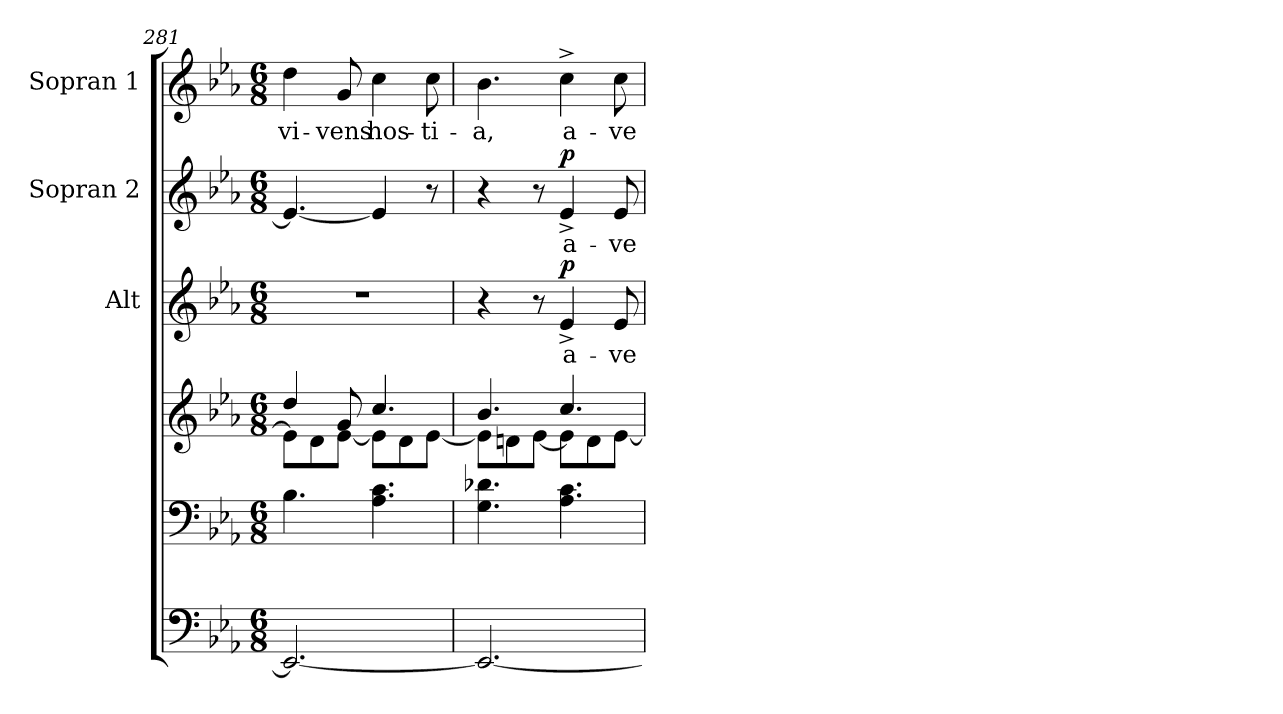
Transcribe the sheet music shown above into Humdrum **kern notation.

**kern	**kern	**kern	**kern	**text	**dynam	**kern	**text	**dynam	**kern	**text
*part5	*part4	*part4	*part3	*part3	*part3	*part2	*part2	*part2	*part1	*part1
*staff6	*staff5	*staff4	*staff3	*staff3	*staff3	*staff2	*staff2	*staff2	*staff1	*staff1
*	*	*	*I"Alt	*	*	*I"Sopran 2	*	*	*I"Sopran 1	*
*	*	*	*I'A.	*	*	*I'S. 2	*	*	*I'S. 1	*
*clefF4	*clefF4	*clefG2	*clefG2	*	*	*clefG2	*	*	*clefG2	*
*k[b-e-a-]	*k[b-e-a-]	*k[b-e-a-]	*k[b-e-a-]	*	*	*k[b-e-a-]	*	*	*k[b-e-a-]	*
*E-:	*E-:	*E-:	*E-:	*	*	*E-:	*	*	*E-:	*
*M6/8	*M6/8	*M6/8	*M6/8	*	*	*M6/8	*	*	*M6/8	*
=281	=281	=281	=281	=281	=281	=281	=281	=281	=281	=281
*	*	*^	*	*	*	*	*	*	*	*
!	!	!	!	!	!	!	!	!	!	!	!LO:LY:b
2.EE-/_	4.B-\	4dd/	8e-\L]	2.r	.	.	4.e-/_	.	.	4dd\	vi-
.	.	.	8d\	.	.	.	.	.	.	.	.
!	!	!	!	!	!	!	!	!	!	!	!LO:LY:b
.	.	8g/	[<8e-\J	.	.	.	.	.	.	8g/	-vens
!	!	!	!	!	!	!	!	!	!	!	!LO:LY:b
.	4.A-\ 4.c\	4.cc/	8e-\L]	.	.	.	4e-/]	.	.	4cc\	hos-
.	.	.	8d\	.	.	.	.	.	.	.	.
!	!	!	!	!	!	!	!	!	!	!	!LO:LY:b
.	.	.	[<8e-\J	.	.	.	8r	.	.	8cc\	-ti-
=282	=282	=282	=282	=282	=282	=282	=282	=282	=282	=282	=282
!	!	!	!	!	!	!	!	!	!	!	!LO:LY:b
2.EE-/_	4.G\ 4.d-X\	4.b-/	8e-\L]	4r	.	.	4r	.	.	4.b-\	-a,
.	.	.	8dn\	.	.	.	.	.	.	.	.
.	.	.	[<8e-\J	8r	.	.	8r	.	.	.	.
!	!	!	!	!	!LO:LY:b	!LO:DY:a	!	!LO:LY:b	!LO:DY:a	!	!LO:LY:b
.	4.A-\ 4.c\	4.cc/	8e-\L]	4e-^>/	a-	p	4e-^>/	a-	p	4cc^>\	a-
.	.	.	8d\	.	.	.	.	.	.	.	.
!	!	!	!	!	!LO:LY:b	!	!	!LO:LY:b	!	!	!LO:LY:b
.	.	.	[<8e-\J	8e-/	-ve	.	8e-/	-ve	.	8cc\	-ve
*	*	*v	*v	*	*	*	*	*	*	*	*
=	=	=	=	=	=	=	=	=	=	=
*-	*-	*-	*-	*-	*-	*-	*-	*-	*-	*-
